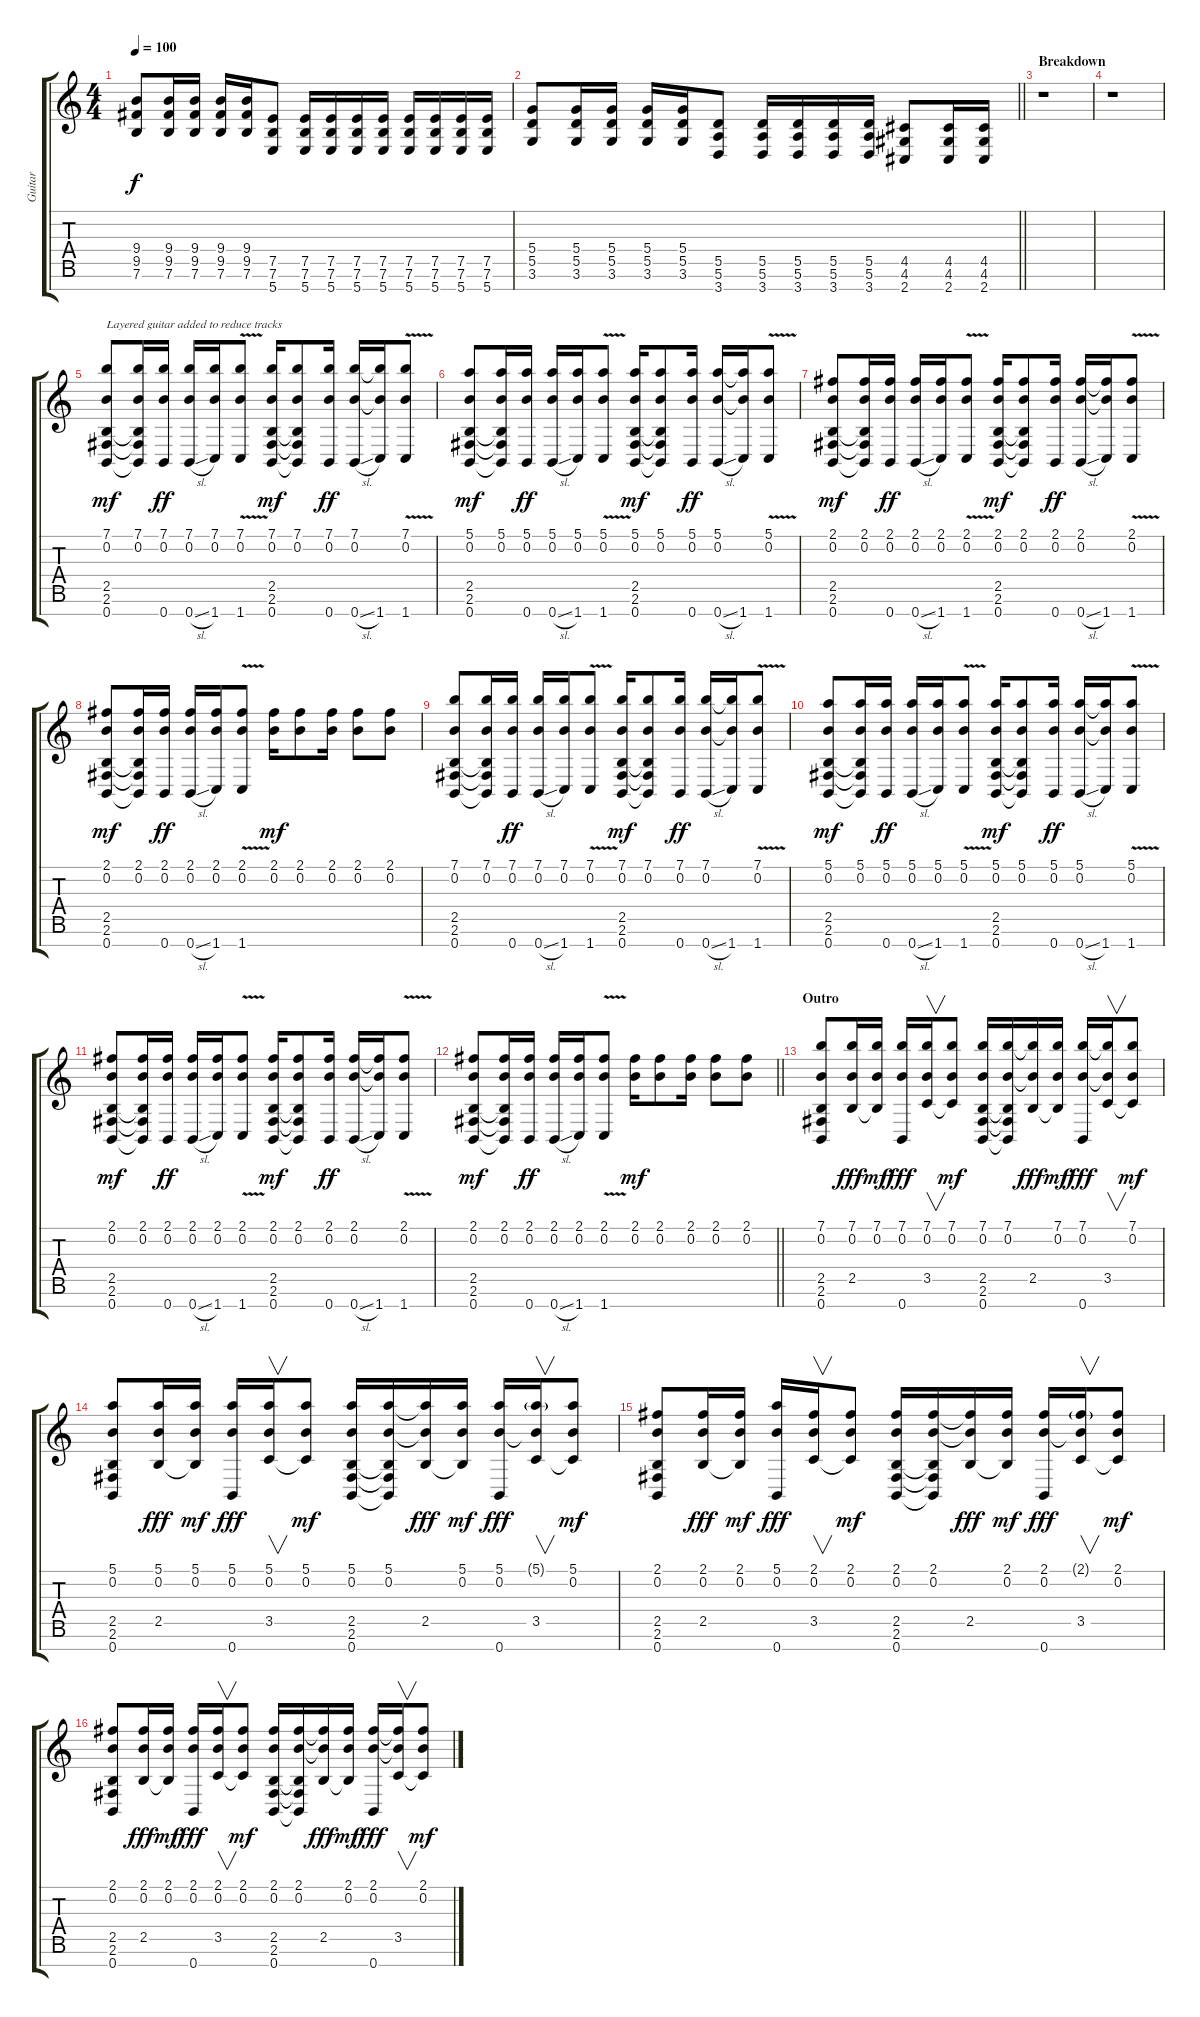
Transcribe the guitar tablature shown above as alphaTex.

\track ("Guitar" "Guitar") {instrument distortionguitar}
\staff {score tabs}
\tuning (E4 B3 G3 D3 A2 E2 B1) {hide}
\ts (4 4)
\tempo 100
\clef g2
\ks c
(9.4 9.5 7.6).8{dy f} (9.4 9.5 7.6).16 (9.4 9.5 7.6).16 (9.4 9.5 7.6).16 (9.4 9.5 7.6).16 (7.5 7.6 5.7).8 (7.5 7.6 5.7).16 (7.5 7.6 5.7).16 (7.5 7.6 5.7).16 (7.5 7.6 5.7).16 (7.5 7.6 5.7).16 (7.5 7.6 5.7).16 (7.5 7.6 5.7).16 (7.5 7.6 5.7).16 |
\barLineRight lightlight
(5.4 5.5 3.6).8 (5.4 5.5 3.6).16 (5.4 5.5 3.6).16 (5.4 5.5 3.6).16 (5.4 5.5 3.6).16 (5.5 5.6 3.7).8 (5.5 5.6 3.7).16 (5.5 5.6 3.7).16 (5.5 5.6 3.7).16 (5.5 5.6 3.7).16 (4.5 4.6 2.7).8 (4.5 4.6 2.7).16 (4.5 4.6 2.7).16 |
\section ("" "Breakdown")
r.1 |
r.1 |
(7.1 0.2 2.5 2.6 0.7).8{txt "Layered guitar added to reduce tracks" dy mf} (7.1 0.2 2.5{t} 2.6{t} 0.7{t}).16 (7.1 0.2 0.7).16{dy ff} (7.1 0.2 0.7{sl}).16 (7.1 0.2 1.7).16 (7.1 0.2 1.7{v}).8 (7.1 0.2 2.5 2.6 0.7).16{dy mf} (7.1 0.2 2.5{t} 2.6{t} 0.7{t}).8 (7.1 0.2 0.7).16{dy ff} (7.1 0.2 0.7{sl}).16 (7.1{t} 0.2{t} 1.7).16 (7.1 0.2 1.7{v}).8 |
(5.1 0.2 2.5 2.6 0.7).8{dy mf} (5.1 0.2 2.5{t} 2.6{t} 0.7{t}).16 (5.1 0.2 0.7).16{dy ff} (5.1 0.2 0.7{sl}).16 (5.1 0.2 1.7).16 (5.1 0.2 1.7{v}).8 (5.1 0.2 2.5 2.6 0.7).16{dy mf} (5.1 0.2 2.5{t} 2.6{t} 0.7{t}).8 (5.1 0.2 0.7).16{dy ff} (5.1 0.2 0.7{sl}).16 (5.1{t} 0.2{t} 1.7).16 (5.1 0.2 1.7{v}).8 |
(2.1 0.2 2.5 2.6 0.7).8{dy mf} (2.1 0.2 2.5{t} 2.6{t} 0.7{t}).16 (2.1 0.2 0.7).16{dy ff} (2.1 0.2 0.7{sl}).16 (2.1 0.2 1.7).16 (2.1 0.2 1.7{v}).8 (2.1 0.2 2.5 2.6 0.7).16{dy mf} (2.1 0.2 2.5{t} 2.6{t} 0.7{t}).8 (2.1 0.2 0.7).16{dy ff} (2.1 0.2 0.7{sl}).16 (2.1{t} 0.2{t} 1.7).16 (2.1 0.2 1.7{v}).8 |
(2.1 0.2 2.5 2.6 0.7).8{dy mf} (2.1 0.2 2.5{t} 2.6{t} 0.7{t}).16 (2.1 0.2 0.7).16{dy ff} (2.1 0.2 0.7{sl}).16 (2.1 0.2 1.7).16 (2.1 0.2 1.7{v}).8 (2.1 0.2).16{dy mf} (2.1 0.2).8 (2.1 0.2).16 (2.1 0.2).8 (2.1 0.2).8 |
(7.1 0.2 2.5 2.6 0.7).8 (7.1 0.2 2.5{t} 2.6{t} 0.7{t}).16 (7.1 0.2 0.7).16{dy ff} (7.1 0.2 0.7{sl}).16 (7.1 0.2 1.7).16 (7.1 0.2 1.7{v}).8 (7.1 0.2 2.5 2.6 0.7).16{dy mf} (7.1 0.2 2.5{t} 2.6{t} 0.7{t}).8 (7.1 0.2 0.7).16{dy ff} (7.1 0.2 0.7{sl}).16 (7.1{t} 0.2{t} 1.7).16 (7.1 0.2 1.7{v}).8 |
(5.1 0.2 2.5 2.6 0.7).8{dy mf} (5.1 0.2 2.5{t} 2.6{t} 0.7{t}).16 (5.1 0.2 0.7).16{dy ff} (5.1 0.2 0.7{sl}).16 (5.1 0.2 1.7).16 (5.1 0.2 1.7{v}).8 (5.1 0.2 2.5 2.6 0.7).16{dy mf} (5.1 0.2 2.5{t} 2.6{t} 0.7{t}).8 (5.1 0.2 0.7).16{dy ff} (5.1 0.2 0.7{sl}).16 (5.1{t} 0.2{t} 1.7).16 (5.1 0.2 1.7{v}).8 |
(2.1 0.2 2.5 2.6 0.7).8{dy mf} (2.1 0.2 2.5{t} 2.6{t} 0.7{t}).16 (2.1 0.2 0.7).16{dy ff} (2.1 0.2 0.7{sl}).16 (2.1 0.2 1.7).16 (2.1 0.2 1.7{v}).8 (2.1 0.2 2.5 2.6 0.7).16{dy mf} (2.1 0.2 2.5{t} 2.6{t} 0.7{t}).8 (2.1 0.2 0.7).16{dy ff} (2.1 0.2 0.7{sl}).16 (2.1{t} 0.2{t} 1.7).16 (2.1 0.2 1.7{v}).8 |
\barLineRight lightlight
(2.1 0.2 2.5 2.6 0.7).8{dy mf} (2.1 0.2 2.5{t} 2.6{t} 0.7{t}).16 (2.1 0.2 0.7).16{dy ff} (2.1 0.2 0.7{sl}).16 (2.1 0.2 1.7).16 (2.1 0.2 1.7{v}).8 (2.1 0.2).16{dy mf} (2.1 0.2).8 (2.1 0.2).16 (2.1 0.2).8 (2.1 0.2).8 |
\section ("" "Outro")
(7.1 0.2 2.5 2.6 0.7).8 (7.1 0.2 2.5).16{dy fff} (7.1 0.2 2.5{t}).16{dy mf} (7.1 0.2 0.7).16{dy fff} (7.1 0.2 3.5).16{v} (7.1 0.2 3.5{t}).8{dy mf} (7.1 0.2 2.5 2.6 0.7).16 (7.1 0.2 2.5{t} 2.6{t} 0.7{t}).16 (7.1{t} 0.2{t} 2.5).16{dy fff} (7.1 0.2 2.5{t}).16{dy mf} (7.1 0.2 0.7).16{dy fff} (7.1{t} 0.2{t} 3.5).16{v} (7.1 0.2 3.5{t}).8{dy mf} |
(5.1 0.2 2.5 2.6 0.7).8 (5.1 0.2 2.5).16{dy fff} (5.1 0.2 2.5{t}).16{dy mf} (5.1 0.2 0.7).16{dy fff} (5.1 0.2 3.5).16{v} (5.1 0.2 3.5{t}).8{dy mf} (5.1 0.2 2.5 2.6 0.7).16 (5.1 0.2 2.5{t} 2.6{t} 0.7{t}).16 (5.1{t} 0.2{t} 2.5).16{dy fff} (5.1 0.2 2.5{t}).16{dy mf} (5.1 0.2 0.7).16{dy fff} (5.1{g} 0.2{t} 3.5).16{v} (5.1 0.2 3.5{t}).8{dy mf} |
(2.1 0.2 2.5 2.6 0.7).8 (2.1 0.2 2.5).16{dy fff} (2.1 0.2 2.5{t}).16{dy mf} (5.1 0.2 0.7).16{dy fff} (2.1 0.2 3.5).16{v} (2.1 0.2 3.5{t}).8{dy mf} (2.1 0.2 2.5 2.6 0.7).16 (2.1 0.2 2.5{t} 2.6{t} 0.7{t}).16 (2.1{t} 0.2{t} 2.5).16{dy fff} (2.1 0.2 2.5{t}).16{dy mf} (2.1 0.2 0.7).16{dy fff} (2.1{g} 0.2{t} 3.5).16{v} (2.1 0.2 3.5{t}).8{dy mf} |
(2.1 0.2 2.5 2.6 0.7).8 (2.1 0.2 2.5).16{dy fff} (2.1 0.2 2.5{t}).16{dy mf} (2.1 0.2 0.7).16{dy fff} (2.1 0.2 3.5).16{v} (2.1 0.2 3.5{t}).8{dy mf} (2.1 0.2 2.5 2.6 0.7).16 (2.1 0.2 2.5{t} 2.6{t} 0.7{t}).16 (2.1{t} 0.2{t} 2.5).16{dy fff} (2.1 0.2 2.5{t}).16{dy mf} (2.1 0.2 0.7).16{dy fff} (2.1{t} 0.2{t} 3.5).16{v} (2.1 0.2 3.5{t}).8{dy mf}
